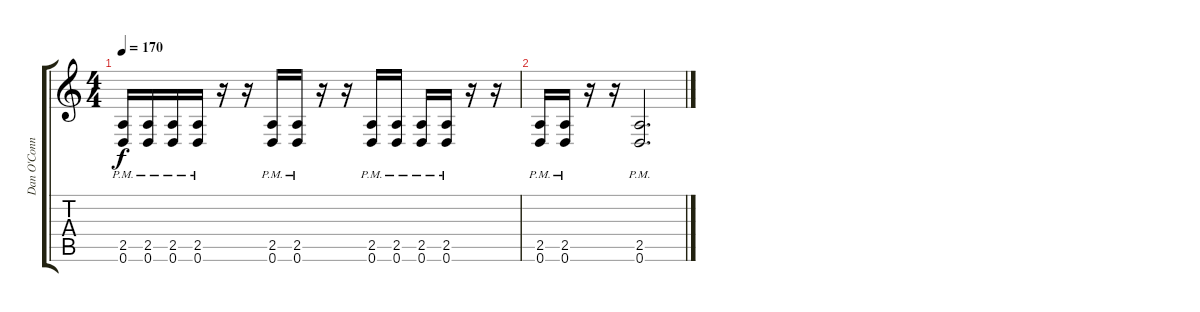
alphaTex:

\track ("Dan O'Connor" "Dan O'Conn") {instrument distortionguitar}
\staff {score tabs}
\tuning (D4 A3 F3 C3 G2 D2) {hide}
\ts (4 4)
\tempo 170
\clef g2
\ks c
(2.5{pm} 0.6{pm}).16{dy f} (2.5{pm} 0.6{pm}).16 (2.5{pm} 0.6{pm}).16 (2.5{pm} 0.6{pm}).16 r.16 r.16 (2.5{pm} 0.6{pm}).16 (2.5{pm} 0.6{pm}).16 r.16 r.16 (2.5{pm} 0.6{pm}).16 (2.5{pm} 0.6{pm}).16 (2.5{pm} 0.6{pm}).16 (2.5{pm} 0.6{pm}).16 r.16 r.16 |
(2.5{pm} 0.6{pm}).16 (2.5{pm} 0.6{pm}).16 r.16 r.16 (2.5{pm} 0.6{pm}).2{d}
